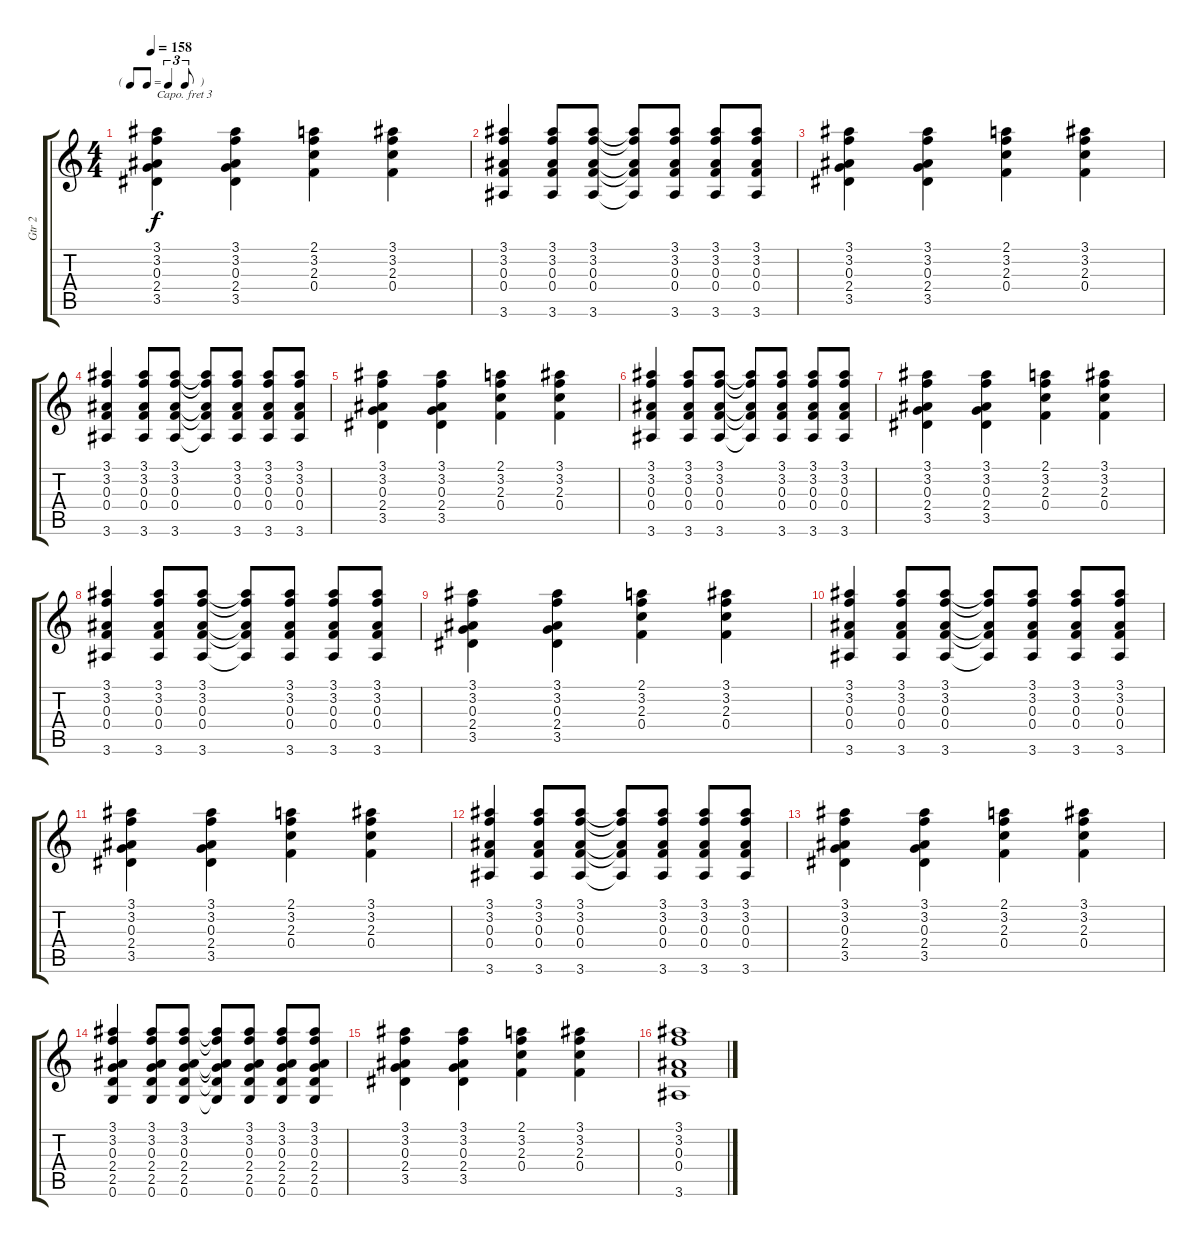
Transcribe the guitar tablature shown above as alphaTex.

\track ("Gtr 2" "Gtr 2") {instrument overdrivenguitar}
\staff {score tabs}
\capo 3
\tuning (E4 B3 G3 D3 A2 E2) {hide}
\ts (4 4)
\tf triplet8th
\tempo 158
\clef g2
\ks c
(3.1 3.2 0.3 2.4 3.5).4{dy f} (3.1 3.2 0.3 2.4 3.5).4 (2.1 3.2 2.3 0.4).4 (3.1 3.2 2.3 0.4).4 |
(3.1 3.2 0.3 0.4 3.6).4 (3.1 3.2 0.3 0.4 3.6).8 (3.1 3.2 0.3 0.4 3.6).8 (3.1{t} 3.2{t} 0.3{t} 0.4{t} 3.6{t}).8 (3.1 3.2 0.3 0.4 3.6).8 (3.1 3.2 0.3 0.4 3.6).8 (3.1 3.2 0.3 0.4 3.6).8 |
(3.1 3.2 0.3 2.4 3.5).4 (3.1 3.2 0.3 2.4 3.5).4 (2.1 3.2 2.3 0.4).4 (3.1 3.2 2.3 0.4).4 |
(3.1 3.2 0.3 0.4 3.6).4 (3.1 3.2 0.3 0.4 3.6).8 (3.1 3.2 0.3 0.4 3.6).8 (3.1{t} 3.2{t} 0.3{t} 0.4{t} 3.6{t}).8 (3.1 3.2 0.3 0.4 3.6).8 (3.1 3.2 0.3 0.4 3.6).8 (3.1 3.2 0.3 0.4 3.6).8 |
(3.1 3.2 0.3 2.4 3.5).4 (3.1 3.2 0.3 2.4 3.5).4 (2.1 3.2 2.3 0.4).4 (3.1 3.2 2.3 0.4).4 |
(3.1 3.2 0.3 0.4 3.6).4 (3.1 3.2 0.3 0.4 3.6).8 (3.1 3.2 0.3 0.4 3.6).8 (3.1{t} 3.2{t} 0.3{t} 0.4{t} 3.6{t}).8 (3.1 3.2 0.3 0.4 3.6).8 (3.1 3.2 0.3 0.4 3.6).8 (3.1 3.2 0.3 0.4 3.6).8 |
(3.1 3.2 0.3 2.4 3.5).4 (3.1 3.2 0.3 2.4 3.5).4 (2.1 3.2 2.3 0.4).4 (3.1 3.2 2.3 0.4).4 |
(3.1 3.2 0.3 0.4 3.6).4 (3.1 3.2 0.3 0.4 3.6).8 (3.1 3.2 0.3 0.4 3.6).8 (3.1{t} 3.2{t} 0.3{t} 0.4{t} 3.6{t}).8 (3.1 3.2 0.3 0.4 3.6).8 (3.1 3.2 0.3 0.4 3.6).8 (3.1 3.2 0.3 0.4 3.6).8 |
(3.1 3.2 0.3 2.4 3.5).4 (3.1 3.2 0.3 2.4 3.5).4 (2.1 3.2 2.3 0.4).4 (3.1 3.2 2.3 0.4).4 |
(3.1 3.2 0.3 0.4 3.6).4 (3.1 3.2 0.3 0.4 3.6).8 (3.1 3.2 0.3 0.4 3.6).8 (3.1{t} 3.2{t} 0.3{t} 0.4{t} 3.6{t}).8 (3.1 3.2 0.3 0.4 3.6).8 (3.1 3.2 0.3 0.4 3.6).8 (3.1 3.2 0.3 0.4 3.6).8 |
(3.1 3.2 0.3 2.4 3.5).4 (3.1 3.2 0.3 2.4 3.5).4 (2.1 3.2 2.3 0.4).4 (3.1 3.2 2.3 0.4).4 |
(3.1 3.2 0.3 0.4 3.6).4 (3.1 3.2 0.3 0.4 3.6).8 (3.1 3.2 0.3 0.4 3.6).8 (3.1{t} 3.2{t} 0.3{t} 0.4{t} 3.6{t}).8 (3.1 3.2 0.3 0.4 3.6).8 (3.1 3.2 0.3 0.4 3.6).8 (3.1 3.2 0.3 0.4 3.6).8 |
(3.1 3.2 0.3 2.4 3.5).4 (3.1 3.2 0.3 2.4 3.5).4 (2.1 3.2 2.3 0.4).4 (3.1 3.2 2.3 0.4).4 |
(3.1 3.2 0.3 2.4 2.5 0.6).4 (3.1 3.2 0.3 2.4 2.5 0.6).8 (3.1 3.2 0.3 2.4 2.5 0.6).8 (3.1{t} 3.2{t} 0.3{t} 2.4{t} 2.5{t} 0.6{t}).8 (3.1 3.2 0.3 2.4 2.5 0.6).8 (3.1 3.2 0.3 2.4 2.5 0.6).8 (3.1 3.2 0.3 2.4 2.5 0.6).8 |
(3.1 3.2 0.3 2.4 3.5).4 (3.1 3.2 0.3 2.4 3.5).4 (2.1 3.2 2.3 0.4).4 (3.1 3.2 2.3 0.4).4 |
(3.1 3.2 0.3 0.4 3.6).1
